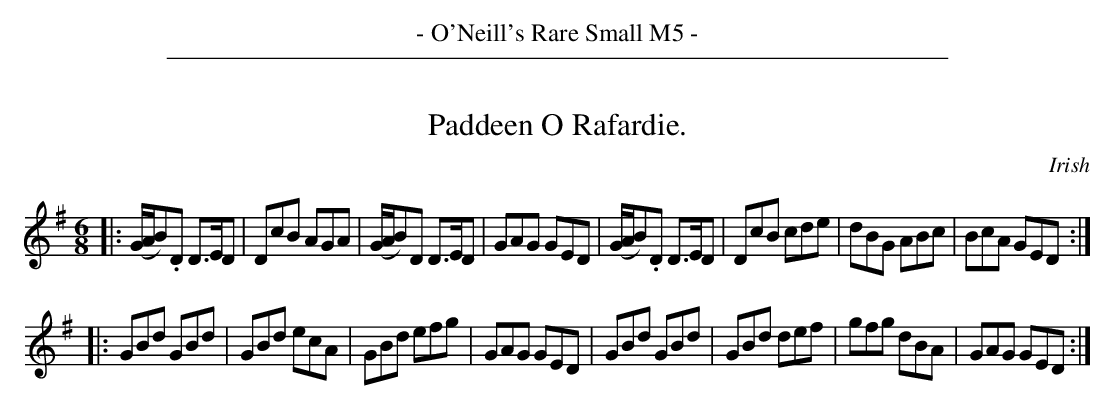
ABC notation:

X:1
T: Paddeen O Rafardie.
O: Irish
M: 6/8
L: 1/8
K: G
|:\
(G/A/B).D D>ED | DcB AGA | (G/A/B)D D>ED | GAG GED |\
(G/A/B).D D>ED | DcB cde | dBG ABc | BcA GED ::
GBd GBd | GBd ecA | GBd efg | GAG GED |\
GBd GBd | GBd def | gfg dBA | GAG GED :|
